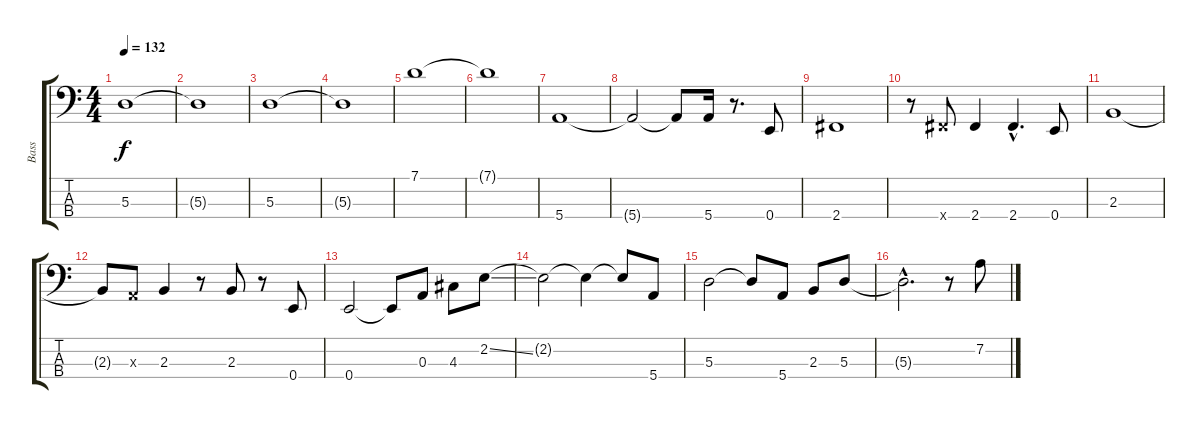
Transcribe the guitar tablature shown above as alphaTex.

\track ("Bass" "Bass") {instrument electricbassfinger}
\staff {score tabs}
\tuning (G2 D2 A1 E1) {hide}
\ts (4 4)
\tempo 132
\clef f4
\ks c
5.3.1{dy f} |
5.3{t}.1 |
5.3.1 |
5.3{t}.1 |
7.1.1 |
7.1{t}.1 |
5.4.1 |
5.4{t}.2 5.4{t}.8 5.4.16 r.8{d} 0.4.8 |
2.4.1 |
r.8 2.4{x}.8 2.4.4 2.4{hac}.4{d} 0.4.8 |
2.3.1 |
2.3{t}.8 0.3{x}.8 2.3.4 r.8 2.3.8 r.8 0.4.8 |
0.4.2 0.4{t}.8 0.3.8 4.3.8 2.2{ss}.8 |
2.2{t}.2 2.2{t}.4 2.2{t}.8 5.4.8 |
5.3.2 5.3{t}.8 5.4.8 2.3.8 5.3.8 |
5.3{hac t}.2{d} r.8 7.2.8
